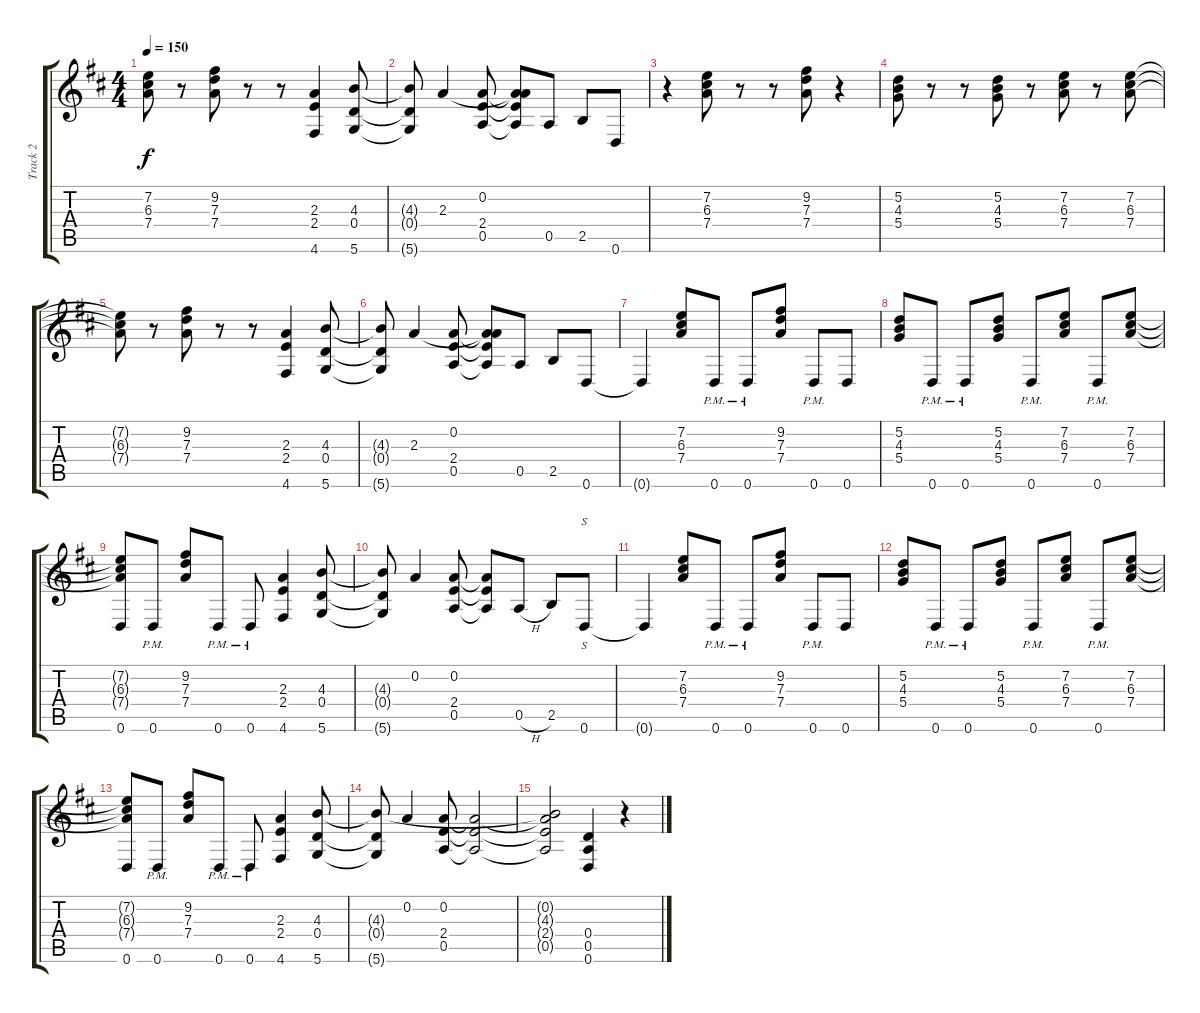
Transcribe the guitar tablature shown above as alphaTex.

\track ("Track 2" "Track 2") {instrument acousticguitarsteel}
\staff {score tabs}
\tuning (D4 A3 G3 D3 A2 D2) {hide}
\ts (4 4)
\tempo 150
\clef g2
\ks d
(7.2{t} 6.3{t} 7.4{t}).8{dy f} r.8 (9.2 7.3 7.4).8 r.8 r.8 (2.3 2.4 4.6).4 (4.3 0.4 5.6).8 |
(4.3{t} 0.4{t} 5.6{t}).8 2.3.4 (0.2 2.4 0.5).8 (0.2{t} 2.3{t} 2.4{t} 0.5{t}).8 0.5.8 2.5.8 0.6.8 |
r.4 (7.2 6.3 7.4).8 r.8 r.8 (9.2 7.3 7.4).8 r.4 |
(5.2 4.3 5.4).8 r.8 r.8 (5.2 4.3 5.4).8 r.8 (7.2 6.3 7.4).8 r.8 (7.2 6.3 7.4).8 |
(7.2{t} 6.3{t} 7.4{t}).8 r.8 (9.2 7.3 7.4).8 r.8 r.8 (2.3 2.4 4.6).4 (4.3 0.4 5.6).8 |
(4.3{t} 0.4{t} 5.6{t}).8 2.3.4 (0.2 2.4 0.5).8 (0.2{t} 2.3{t} 2.4{t} 0.5{t}).8 0.5.8 2.5.8 0.6.8 |
0.6{t}.4 (7.2 6.3 7.4).8 0.6{pm}.8 0.6{pm}.8 (9.2 7.3 7.4).8 0.6{pm}.8 0.6.8 |
(5.2 4.3 5.4).8 0.6{pm}.8 0.6{pm}.8 (5.2 4.3 5.4).8 0.6{pm}.8 (7.2 6.3 7.4).8 0.6{pm}.8 (7.2 6.3 7.4).8 |
(7.2{t} 6.3{t} 7.4{t} 0.6).8 0.6{pm}.8 (9.2 7.3 7.4).8 0.6{pm}.8 0.6{pm}.8 (2.3 2.4 4.6).4 (4.3 0.4 5.6).8 |
(4.3{t} 0.4{t} 5.6{t}).8 0.2.4 (0.2 2.4 0.5).8 (0.2{t} 2.4{t} 0.5{t}).8 0.5{h}.8 2.5.8 0.6.8{s} |
0.6{t}.4 (7.2 6.3 7.4).8 0.6{pm}.8 0.6{pm}.8 (9.2 7.3 7.4).8 0.6{pm}.8 0.6.8 |
(5.2 4.3 5.4).8 0.6{pm}.8 0.6{pm}.8 (5.2 4.3 5.4).8 0.6{pm}.8 (7.2 6.3 7.4).8 0.6{pm}.8 (7.2 6.3 7.4).8 |
(7.2{t} 6.3{t} 7.4{t} 0.6).8 0.6{pm}.8 (9.2 7.3 7.4).8 0.6{pm}.8 0.6{pm}.8 (2.3 2.4 4.6).4 (4.3 0.4 5.6).8 |
(4.3{t} 0.4{t} 5.6{t}).8 0.2.4 (0.2 2.4 0.5).8 (0.2{t} 2.4{t} 0.5{t}).2 |
(0.2{t} 4.3{t} 2.4{t} 0.5{t}).2 (0.4 0.5 0.6).4 r.4
